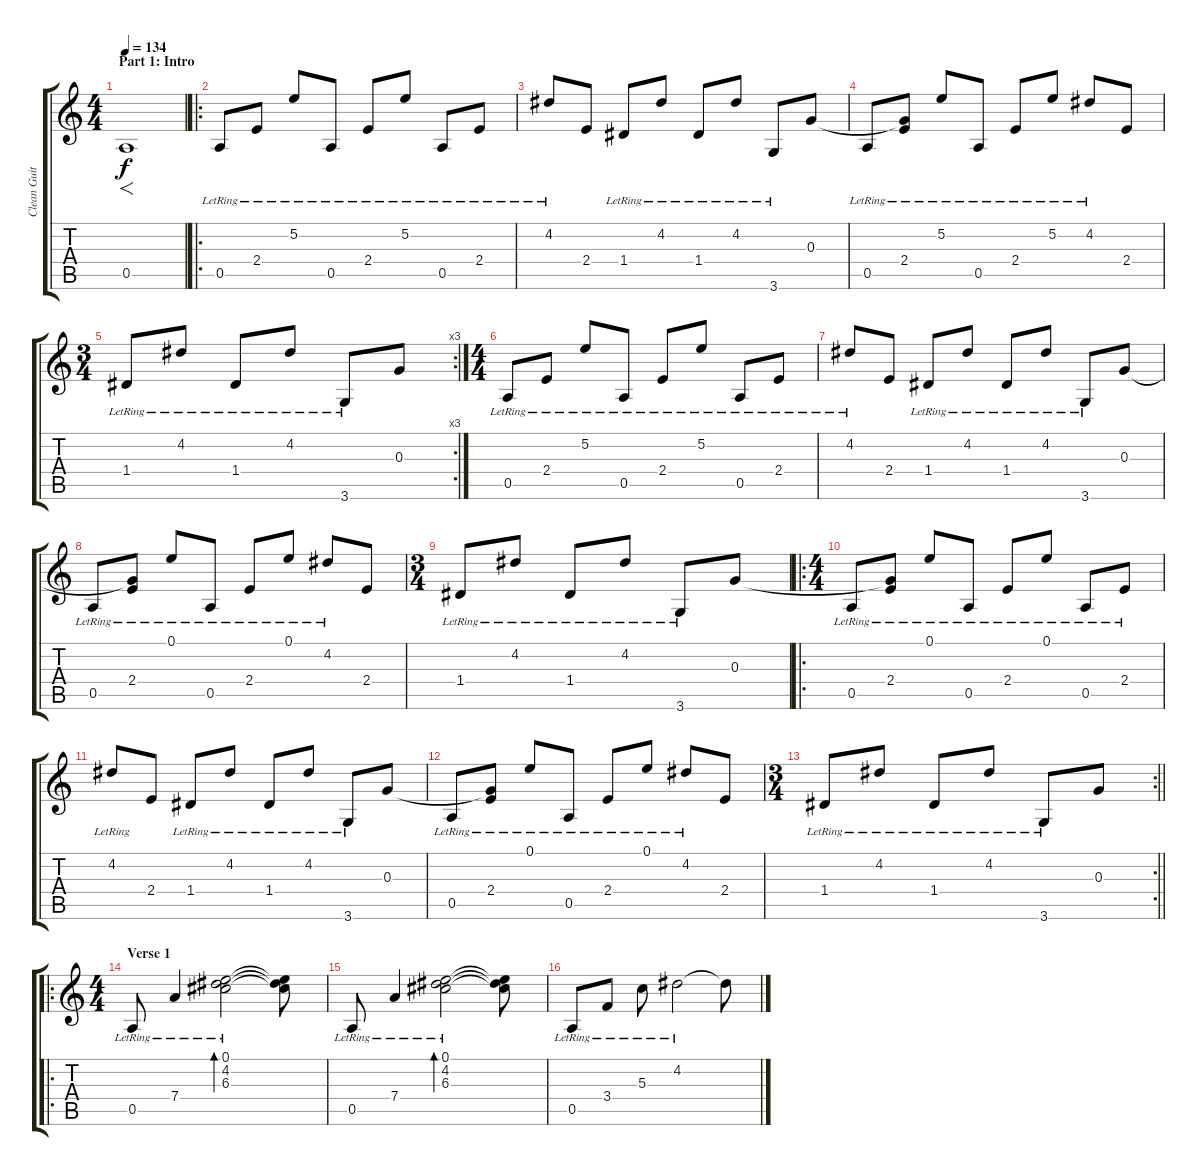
\track ("Clean Guitar" "Clean Guit") {instrument electricguitarclean}
\staff {score tabs}
\tuning (E4 B3 G3 D3 A2 E2) {hide}
\ts (4 4)
\section ("" "Part 1: Intro")
\tempo 134
\clef g2
\ks c
0.5.1{f dy f instrument electricguitarclean} |
\ro
0.5{lr}.8 2.4{lr}.8 5.2{lr}.8 0.5{lr}.8 2.4{lr}.8 5.2{lr}.8 0.5{lr}.8 2.4{lr}.8 |
4.2{lr}.8 2.4.8 1.4{lr}.8 4.2{lr}.8 1.4{lr}.8 4.2{lr}.8 3.6{lr}.8 0.3.8 |
0.5{lr}.8 (0.3{t} 2.4{lr}).8 5.2{lr}.8 0.5{lr}.8 2.4{lr}.8 5.2{lr}.8 4.2{lr}.8 2.4.8 |
\rc 3
\ts (3 4)
1.4{lr}.8 4.2{lr}.8 1.4{lr}.8 4.2{lr}.8 3.6{lr}.8 0.3.8 |
\ts (4 4)
0.5{lr}.8 2.4{lr}.8 5.2{lr}.8 0.5{lr}.8 2.4{lr}.8 5.2{lr}.8 0.5{lr}.8 2.4{lr}.8 |
4.2{lr}.8 2.4.8 1.4{lr}.8 4.2{lr}.8 1.4{lr}.8 4.2{lr}.8 3.6{lr}.8 0.3.8 |
0.5{lr}.8 (0.3{t} 2.4{lr}).8 0.1{lr}.8 0.5{lr}.8 2.4{lr}.8 0.1{lr}.8 4.2{lr}.8 2.4.8 |
\ts (3 4)
1.4{lr}.8 4.2{lr}.8 1.4{lr}.8 4.2{lr}.8 3.6{lr}.8 0.3.8 |
\ro
\ts (4 4)
0.5{lr}.8 (0.3{t} 2.4{lr}).8 0.1{lr}.8 0.5{lr}.8 2.4{lr}.8 0.1{lr}.8 0.5{lr}.8 2.4{lr}.8 |
4.2{lr}.8 2.4.8 1.4{lr}.8 4.2{lr}.8 1.4{lr}.8 4.2{lr}.8 3.6{lr}.8 0.3.8 |
0.5{lr}.8 (0.3{t} 2.4{lr}).8 0.1{lr}.8 0.5{lr}.8 2.4{lr}.8 0.1{lr}.8 4.2{lr}.8 2.4.8 |
\rc 2
\ts (3 4)
\barLineRight lightlight
1.4{lr}.8 4.2{lr}.8 1.4{lr}.8 4.2{lr}.8 3.6{lr}.8 0.3.8 |
\ro
\ts (4 4)
\section ("" "Verse 1")
0.5{lr}.8 7.4{lr}.4 (0.1{lr} 4.2{lr} 6.3{lr}).2{bd 30} (0.1{t} 4.2{t} 6.3{t}).8 |
0.5{lr}.8 7.4{lr}.4 (0.1{lr} 4.2{lr} 6.3{lr}).2{bd 30} (0.1{t} 4.2{t} 6.3{t}).8 |
0.5{lr}.8 3.4{lr}.8 5.3{lr}.8 4.2{lr}.2 4.2{t}.8
